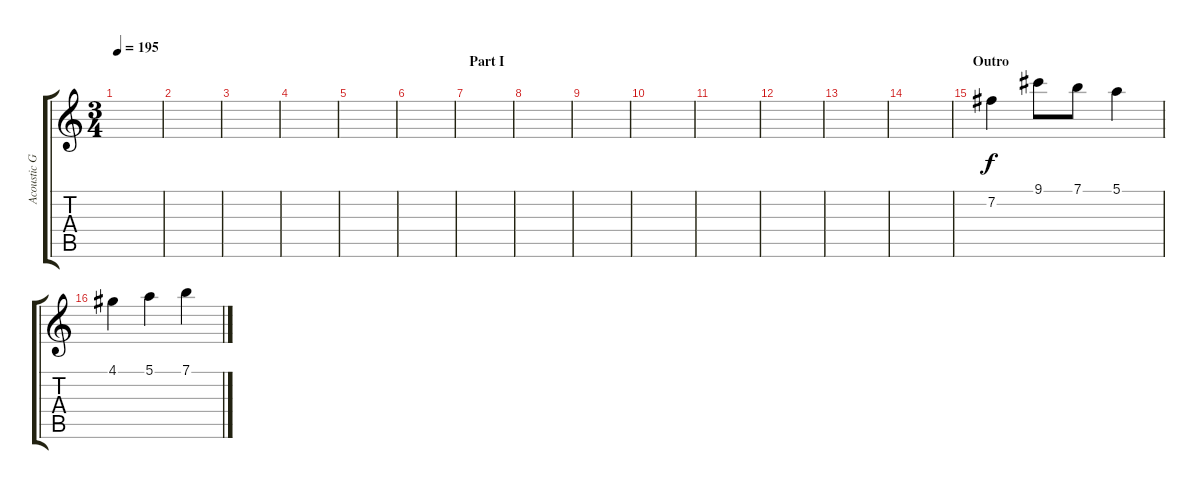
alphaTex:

\track ("Acoustic Guitar 2" "Acoustic G") {instrument acousticguitarnylon}
\staff {score tabs}
\tuning (E4 B3 G3 D3 A2 E2) {hide}
\ts (3 4)
\tempo 195
\clef g2
\ks c
|
|
|
|
|
|
\section ("" "Part I")
|
|
|
|
|
|
|
|
\section ("" "Outro")
7.2.4{balance 16 instrument acousticguitarsteel} 9.1.8 7.1.8 5.1.4 |
4.1.4 5.1.4 7.1.4
